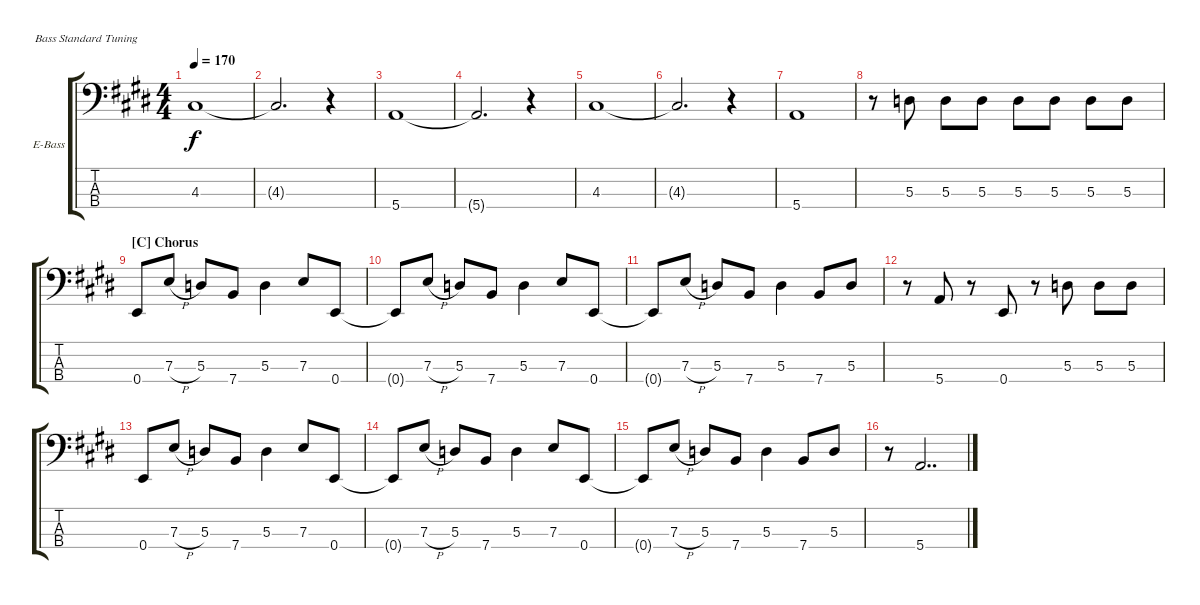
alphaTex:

\bracketExtendMode groupsimilarinstruments
\firstSystemTrackNameOrientation horizontal
\otherSystemsTrackNameOrientation horizontal
\track ("Bass" "E-Bass") {instrument electricbasspick}
\staff {score tabs}
\tuning (G2 D2 A1 E1)
\ts (4 4)
\tempo 170
\clef f4
\scale
1.07818
\ks e
4.3.1{dy f} |
\scale
0.921816 4.3{t}.2{d} r.4 |
\scale
1.07818 5.4.1 |
\scale
0.921816 5.4{t}.2{d} r.4 |
\scale
1.07818 4.3.1 |
\scale
0.921816 4.3{t}.2{d} r.4 |
\scale
1.07818 5.4.1 |
\scale
0.921816 r.8 5.3.8 5.3.8 5.3.8 5.3.8 5.3.8 5.3.8 5.3.8 |
\section ("C" "Chorus")
\scale
1.07818 0.4.8 7.3{h}.8 5.3.8 7.4.8 5.3.4 7.3.8 0.4.8 |
\scale
0.921816 0.4{t}.8 7.3{h}.8 5.3.8 7.4.8 5.3.4 7.3.8 0.4.8 |
\scale
1.07818 0.4{t}.8 7.3{h}.8 5.3.8 7.4.8 5.3.4 7.4.8 5.3.8 |
\scale
0.921816 r.8 5.4.8 r.8 0.4.8 r.8 5.3.8 5.3.8 5.3.8 |
\scale
1.07818 0.4.8 7.3{h}.8 5.3.8 7.4.8 5.3.4 7.3.8 0.4.8 |
\scale
0.921816 0.4{t}.8 7.3{h}.8 5.3.8 7.4.8 5.3.4 7.3.8 0.4.8 |
\scale
1.07818 0.4{t}.8 7.3{h}.8 5.3.8 7.4.8 5.3.4 7.4.8 5.3.8 |
\scale
0.921816 r.8 5.4.2{dd}
